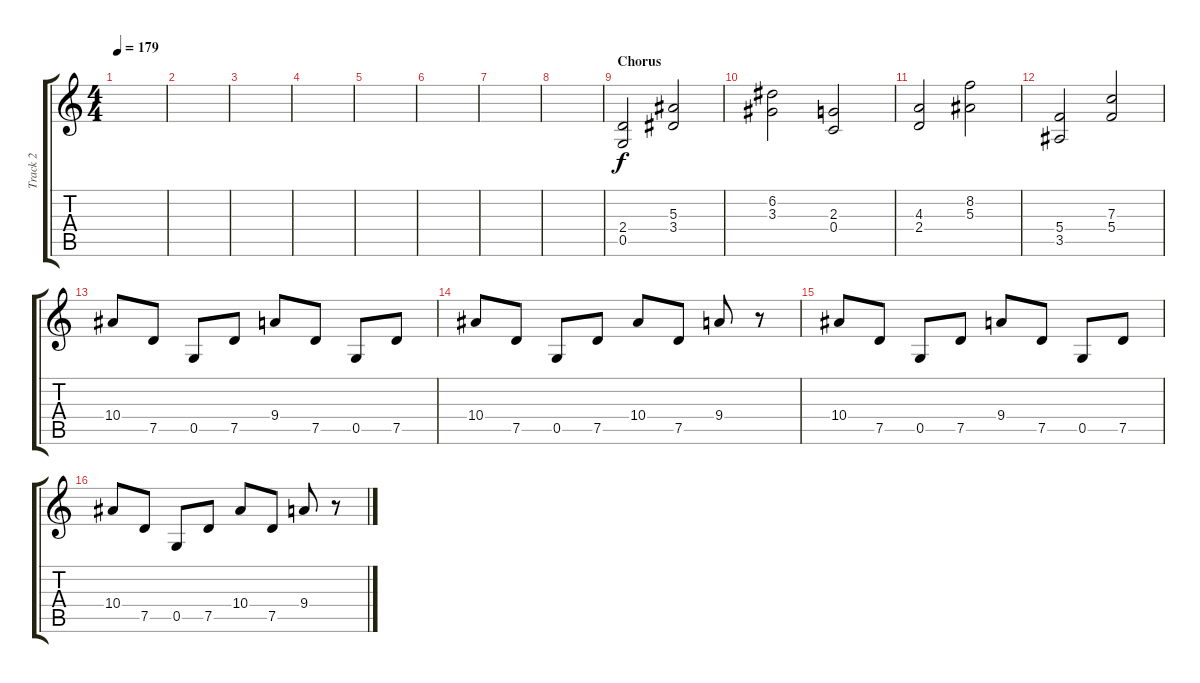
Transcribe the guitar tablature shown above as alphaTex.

\track ("Track 2" "Track 2") {instrument distortionguitar}
\staff {score tabs}
\tuning (D4 A3 F3 C3 G2 D2) {hide}
\ts (4 4)
\tempo 179
\clef g2
\ks c
|
|
|
|
|
|
|
|
\section ("" "Chorus")
(2.4 0.5).2 (5.3 3.4).2 |
(6.2 3.3).2 (2.3 0.4).2 |
(4.3 2.4).2 (8.2 5.3).2 |
(5.4 3.5).2 (7.3 5.4).2 |
10.4.8 7.5.8 0.5.8 7.5.8 9.4.8 7.5.8 0.5.8 7.5.8 |
10.4.8 7.5.8 0.5.8 7.5.8 10.4.8 7.5.8 9.4.8 r.8 |
10.4.8 7.5.8 0.5.8 7.5.8 9.4.8 7.5.8 0.5.8 7.5.8 |
10.4.8 7.5.8 0.5.8 7.5.8 10.4.8 7.5.8 9.4.8 r.8
